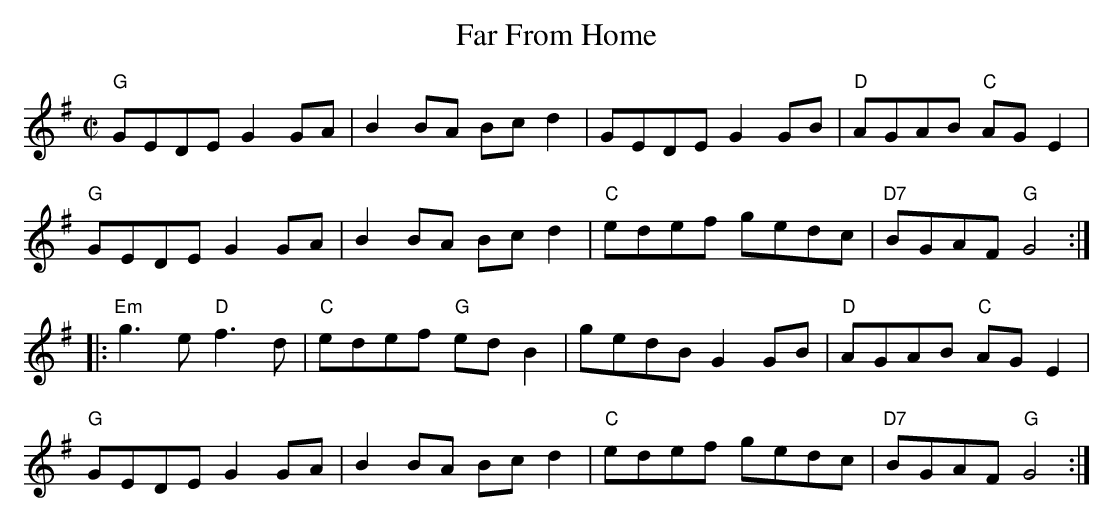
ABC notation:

X:1
T:Far From Home
M:C|
L:1/8
K:G
"G"GEDE G2GA| B2BA Bcd2|GEDE G2GB| "D"AGAB "C"AGE2|
"G"GEDE G2GA| B2BA Bcd2| "C"edef gedc| "D7"BGAF "G"G4 :|
|:"Em"g2>e2 "D"f2>d2| "C"edef "G"edB2| gedB G2GB| "D"AGAB "C"AG E2|
"G"GEDE G2 GA| B2BA Bcd2| "C"edef gedc| "D7"BGAF "G"G4 :|
